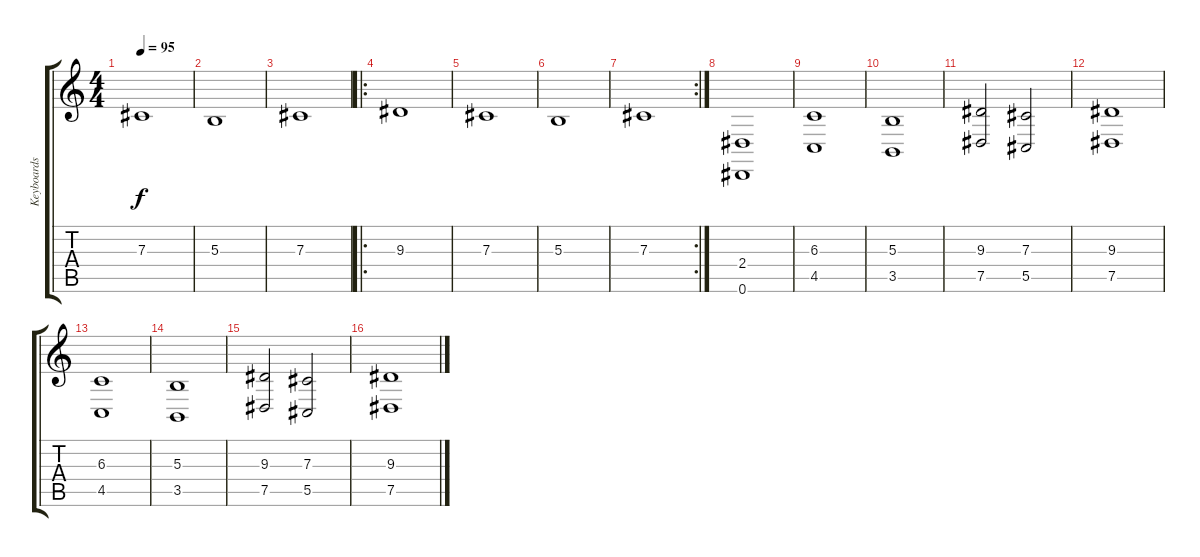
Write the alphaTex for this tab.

\track ("Keyboards" "Keyboards") {instrument stringensemble1}
\staff {score tabs}
\tuning (Eb4 Bb3 Gb3 Db3 Ab2 Eb2) {hide}
\ts (4 4)
\tempo 95
\clef g2
\ks c
7.3.1{dy f} |
5.3.1 |
7.3.1 |
\ro
9.3.1 |
7.3.1 |
5.3.1 |
\rc 2
7.3.1 |
(2.4 0.6).1 |
(6.3 4.5).1 |
(5.3 3.5).1 |
(9.3 7.5).2 (7.3 5.5).2 |
(9.3 7.5).1 |
(6.3 4.5).1 |
(5.3 3.5).1 |
(9.3 7.5).2 (7.3 5.5).2 |
(9.3 7.5).1
